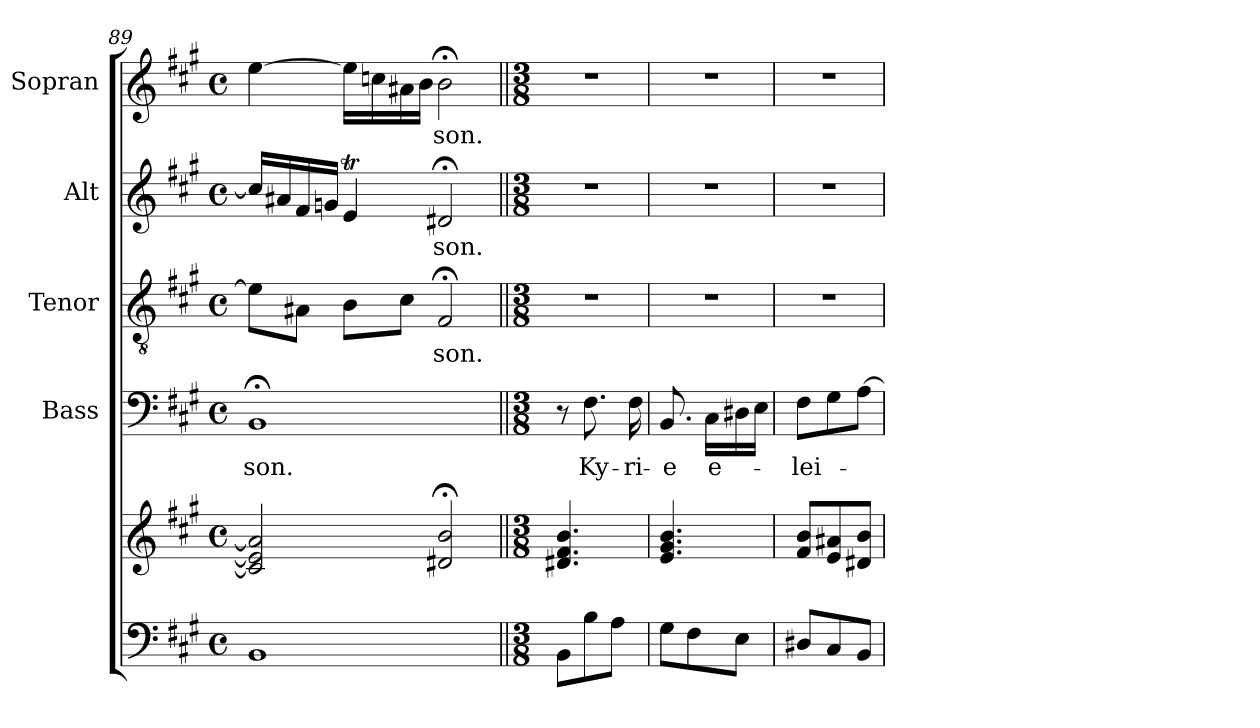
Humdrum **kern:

**kern	**kern	**kern	**text	**kern	**text	**kern	**text	**kern	**text
*part5	*part5	*part4	*part4	*part3	*part3	*part2	*part2	*part1	*part1
*staff6	*staff5	*staff4	*staff4	*staff3	*staff3	*staff2	*staff2	*staff1	*staff1
*	*	*I"Bass	*	*I"Tenor	*	*I"Alt	*	*I"Sopran	*
*	*	*I'B.	*	*I'T.	*	*I'A.	*	*I'S.	*
*clefF4	*clefG2	*clefF4	*	*clefGv2	*	*clefG2	*	*clefG2	*
*k[f#c#g#]	*k[f#c#g#]	*k[f#c#g#]	*	*k[f#c#g#]	*	*k[f#c#g#]	*	*k[f#c#g#]	*
*A:	*A:	*A:	*	*A:	*	*A:	*	*A:	*
*M4/4	*M4/4	*M4/4	*	*M4/4	*	*M4/4	*	*M4/4	*
*met(c)	*met(c)	*met(c)	*	*met(c)	*	*met(c)	*	*met(c)	*
=89	=89	=89	=89	=89	=89	=89	=89	=89	=89
!	!	!	!LO:LY:b	!	!	!	!	!	!
1BB	2c#/] 2e/] 2a#/]	1BB;<	-son.	8e\L]	.	16cc#/LL]	.	[4ee\	.
.	.	.	.	.	.	16a#X/	.	.	.
.	.	.	.	8A#X\J	.	16f#/	.	.	.
.	.	.	.	.	.	16gn/JJ	.	.	.
.	.	.	.	8B\L	.	4eT/	.	16ee\LL]	.
.	.	.	.	.	.	.	.	16ccn\	.
.	.	.	.	8c#\J	.	.	.	16a#X\	.
.	.	.	.	.	.	.	.	16b\JJ	.
!	!	!	!	!	!LO:LY:b	!	!LO:LY:b	!	!LO:LY:b
.	2d#X/;< 2b/;<	.	.	2F#;</	-son.	2d#X;</	-son.	2b;<\	-son.
=90||	=90||	=90||	=90||	=90||	=90||	=90||	=90||	=90||	=90||
*M3/8	*M3/8	*M3/8	*	*M3/8	*	*M3/8	*	*M3/8	*
8BB\L	4.d#X/ 4.f#/ 4.b/	8r	.	4.r	.	4.r	.	4.r	.
!	!	!	!LO:LY:b	!	!	!	!	!	!
8B\	.	8.F#\	Ky-	.	.	.	.	.	.
8A\J	.	.	.	.	.	.	.	.	.
!	!	!	!LO:LY:b	!	!	!	!	!	!
.	.	16F#\	-ri-	.	.	.	.	.	.
=91	=91	=91	=91	=91	=91	=91	=91	=91	=91
!	!	!	!LO:LY:b	!	!	!	!	!	!
8G#\L	4.e/ 4.g#/ 4.b/	8.BB/	-e	4.r	.	4.r	.	4.r	.
8F#\	.	.	.	.	.	.	.	.	.
!	!	!	!LO:LY:b	!	!	!	!	!	!
.	.	16C#\LL	e-	.	.	.	.	.	.
8E\J	.	16D#X\	.	.	.	.	.	.	.
.	.	16E\JJ	.	.	.	.	.	.	.
!!LO:LB:g=z
=92	=92	=92	=92	=92	=92	=92	=92	=92	=92
!	!	!	!LO:LY:b	!	!	!	!	!	!
8D#X/L	8f#/ 8b/L	8F#\L	-lei-	4.r	.	4.r	.	4.r	.
8C#/	8e/ 8a#X/	8G#\	.	.	.	.	.	.	.
8BB/J	8d#X/ 8b/J	[8A\J	.	.	.	.	.	.	.
=	=	=	=	=	=	=	=	=	=
*-	*-	*-	*-	*-	*-	*-	*-	*-	*-
